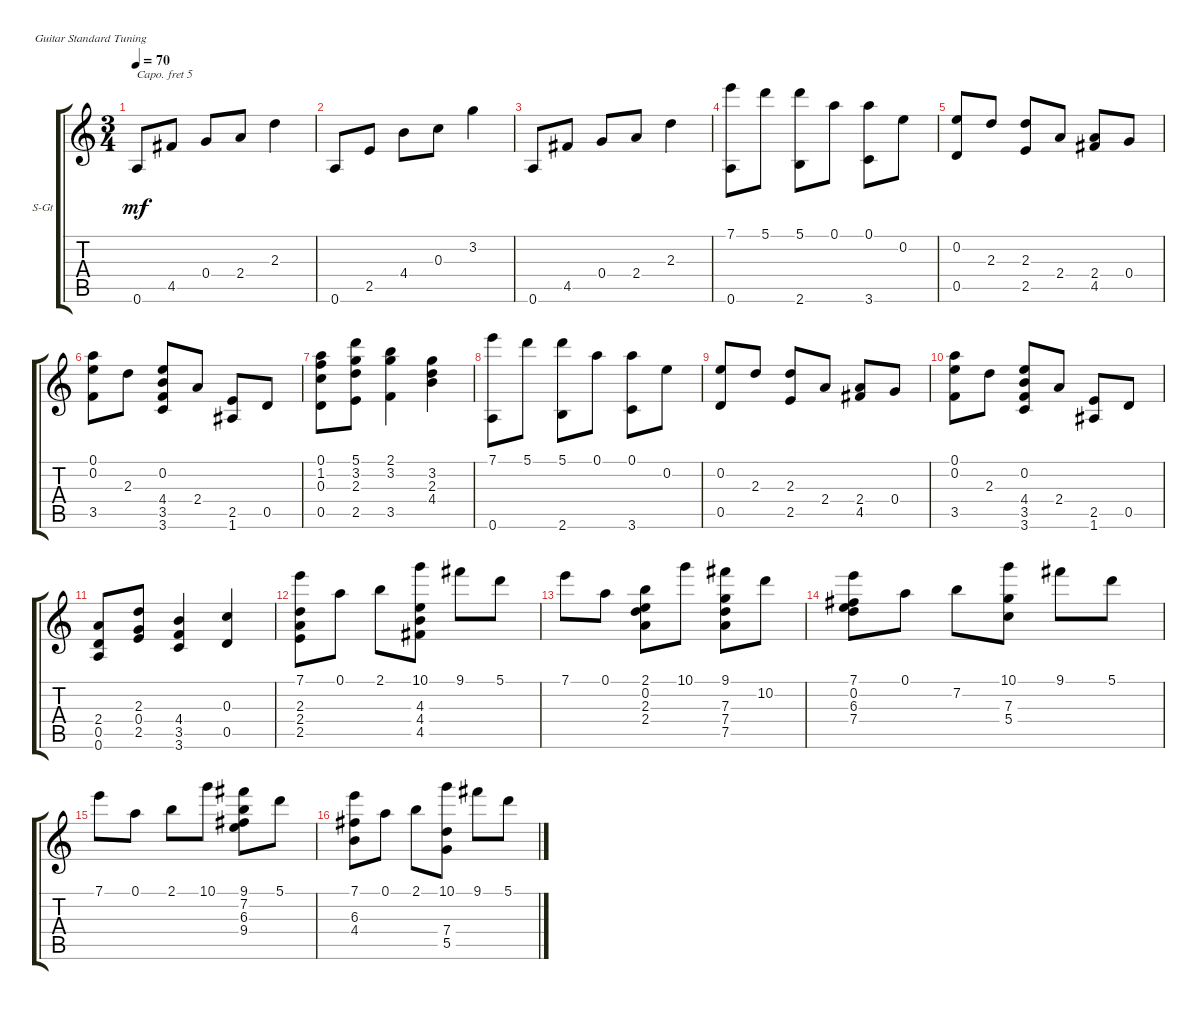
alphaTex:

\defaultSystemsLayout 4
\bracketExtendMode groupsimilarinstruments
\firstSystemTrackNameOrientation horizontal
\otherSystemsTrackNameOrientation horizontal
\track ("Steel Guitar" "S-Gt") {instrument acousticguitarsteel}
\staff {score tabs}
\capo 5
\tuning (E4 B3 G3 D3 A2 E2)
\ts (3 4)
\tempo 70
\clef g2
\ks c
0.6.8{dy mf} 4.5.8 0.4.8 2.4.8 2.3.4 |
0.6.8 2.5.8 4.4.8 0.3.8 3.2.4 |
0.6.8 4.5.8 0.4.8 2.4.8 2.3.4 |
(0.6 7.1).8 5.1.8 (5.1 2.6).8 0.1.8 (0.1 3.6).8 0.2.8 |
(0.2 0.5).8 2.3.8 (2.3 2.5).8 2.4.8 (2.4 4.5).8 0.4.8 |
(3.5 0.2 0.1).8 2.3.8 (3.6 3.5 4.4 0.2).8 2.4.8 (2.5 1.6).8 0.5.8 |
(0.5 0.3 1.2 0.1).8 (5.1 2.5 2.3 3.2).8 (3.5 3.2 2.1).4 (3.2 2.3 4.4).4 |
(0.6 7.1).8 5.1.8 (5.1 2.6).8 0.1.8 (0.1 3.6).8 0.2.8 |
(0.2 0.5).8 2.3.8 (2.3 2.5).8 2.4.8 (2.4 4.5).8 0.4.8 |
(3.5 0.2 0.1).8 2.3.8 (3.6 3.5 4.4 0.2).8 2.4.8 (1.6 2.5).8 0.5.8 |
(0.6 0.5 2.4).8 (2.5 0.4 2.3).8 (3.6 3.5 4.4).4 (0.5 0.3).4 |
(2.5 2.4 2.3 7.1).8 0.1.8 2.1.8 (4.5 4.4 4.3 10.1).8 9.1.8 5.1.8 |
7.1.8 0.1.8 (2.1 0.2 2.3 2.4).8 10.1.8 (9.1 7.3 7.4 7.5).8 10.2.8 |
(7.1 0.2 6.3 7.4).8 0.1.8 7.2.8 (5.4 7.3 10.1).8 9.1.8 5.1.8 |
7.1.8 0.1.8 2.1.8 10.1.8 (9.1 9.4 6.3 7.2).8 5.1.8 |
(7.1 4.4 6.3).8 0.1.8 2.1.8 (5.5 7.4 10.1).8 9.1.8 5.1.8
